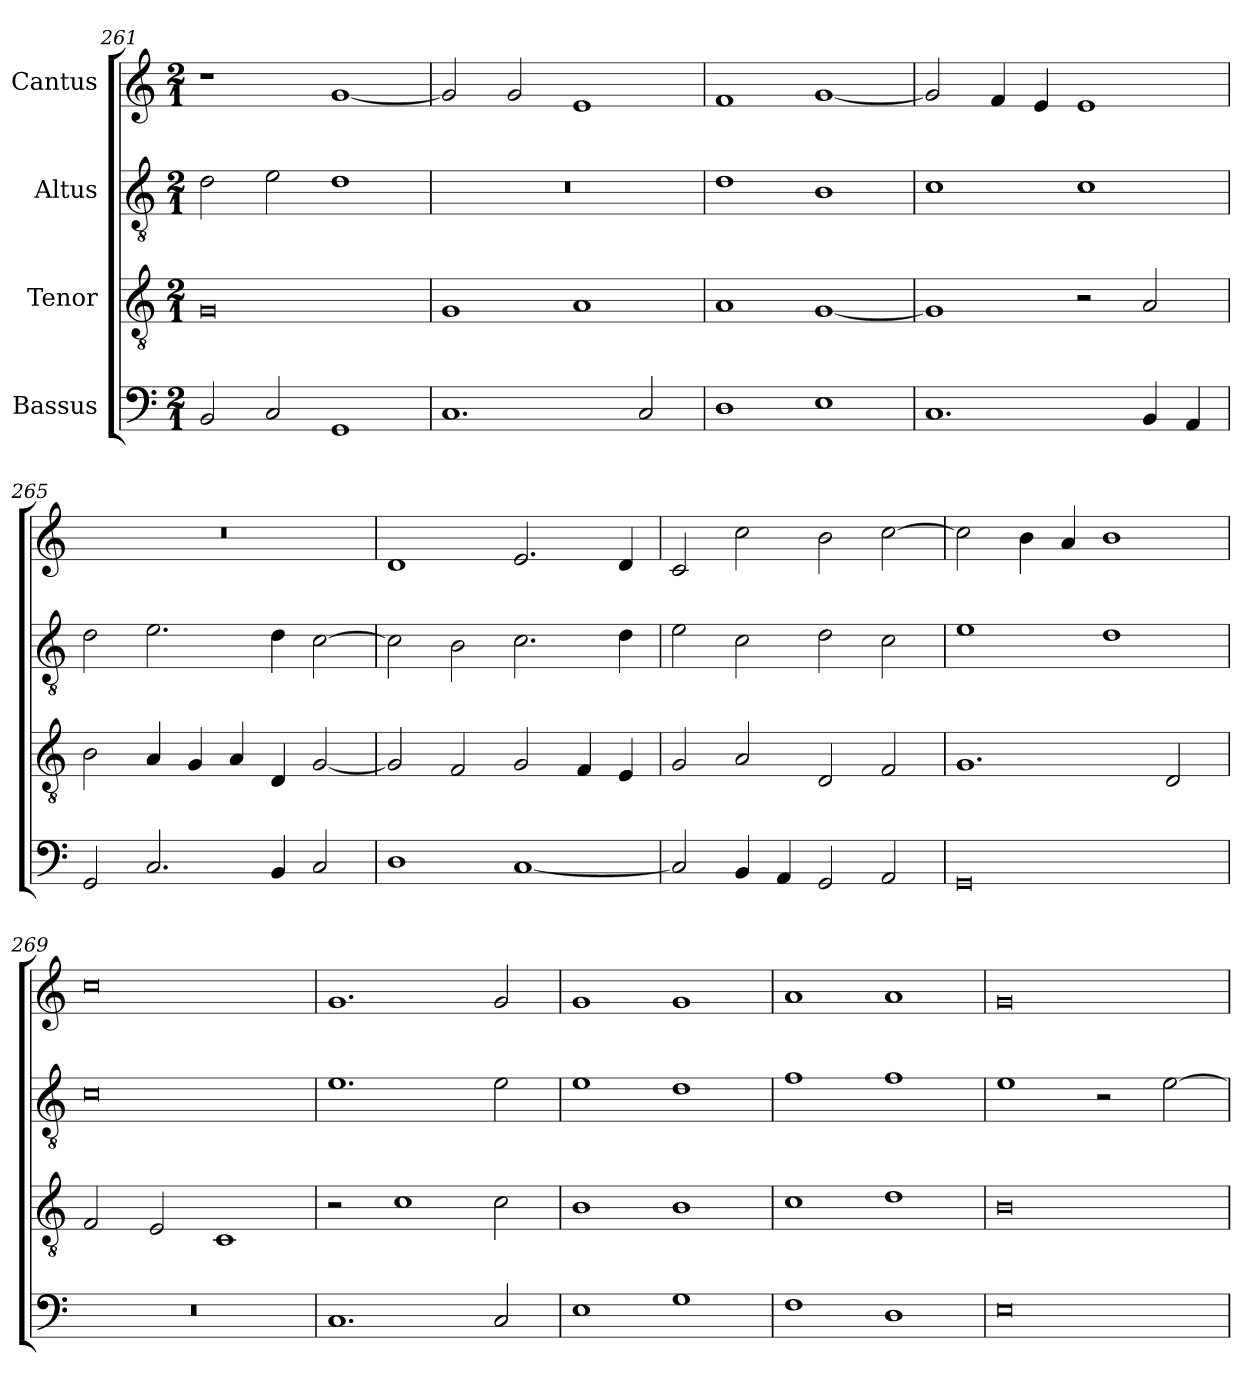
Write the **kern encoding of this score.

**kern	**kern	**kern	**kern
*part4	*part3	*part2	*part1
*staff4	*staff3	*staff2	*staff1
*I"Bassus	*I"Tenor	*I"Altus	*I"Cantus
!!LO:PB:g=z
*clefF4	*clefGv2	*clefGv2	*clefG2
*	*ITrd7c12	*ITrd7c12	*
*k[]	*k[]	*k[]	*k[]
*C:	*C:	*C:	*C:
*M2/1	*M2/1	*M2/1	*M2/1
=261	=261	=261	=261
2BBi/	0GGi	2Di\	1r
2Ci/	.	2Ei\	.
1GGi	.	1Di	[<1gi
=262	=262	=262	=262
!	!	!LO:N:vis=1	!
1.Ci	1GGi	0r	2gi/]
.	.	.	2gi/
.	1AAi	.	1ei
2Ci/	.	.	.
=263	=263	=263	=263
1Di	1AAi	1Di	1fi
1Ei	[<1GGi	1BBi	[<1gi
=264	=264	=264	=264
1.Ci	1GGi]	1Ci	2gi/]
.	.	.	4fi/
.	.	.	4ei/
.	2r	1Ci	1ei
4BBi/	2AAi/	.	.
4AAi/	.	.	.
=265	=265	=265	=265
!	!	!	!LO:N:vis=1
2GGi/	2BBi\	2Di\	0r
2.Ci/	4AAi/	2.Ei\	.
.	4GGi/	.	.
.	4AAi/	.	.
4BBi/	4DDi/	4Di\	.
2Ci/	[<2GGi/	[>2Ci\	.
=266	=266	=266	=266
1Di	2GGi/]	2Ci\]	1di
.	2FFi/	2BBi\	.
[<1Ci	2GGi/	2.Ci\	2.ei/
.	4FFi/	.	.
.	4EEi/	4Di\	4di/
!!LO:LB:g=z
=267	=267	=267	=267
2Ci/]	2GGi/	2Ei\	2ci/
4BBi/	2AAi/	2Ci\	2cci\
4AAi/	.	.	.
2GGi/	2DDi/	2Di\	2bi\
2AAi/	2FFi/	2Ci\	[>2cci\
=268	=268	=268	=268
0GGi	1.GGi	1Ei	2cci\]
.	.	.	4bi\
.	.	.	4ai/
.	.	1Di	1bi
.	2DDi/	.	.
=269	=269	=269	=269
!LO:N:vis=1	!	!	!
0r	2FFi/	0Ci	0cci
.	2EEi/	.	.
.	1CCi	.	.
=270	=270	=270	=270
1.Ci	2r	1.Ei	1.gi
.	1Ci	.	.
2Ci/	2Ci\	2Ei\	2gi/
=271	=271	=271	=271
1Ei	1BBi	1Ei	1gi
1Gi	1BBi	1Di	1gi
=272	=272	=272	=272
1Fi	1Ci	1Fi	1ai
1Di	1Di	1Fi	1ai
!!LO:LB:g=z
=273	=273	=273	=273
0Ei	0BBi	1Ei	0gi
.	.	2r	.
.	.	[>2Ei\	.
=	=	=	=
*-	*-	*-	*-
